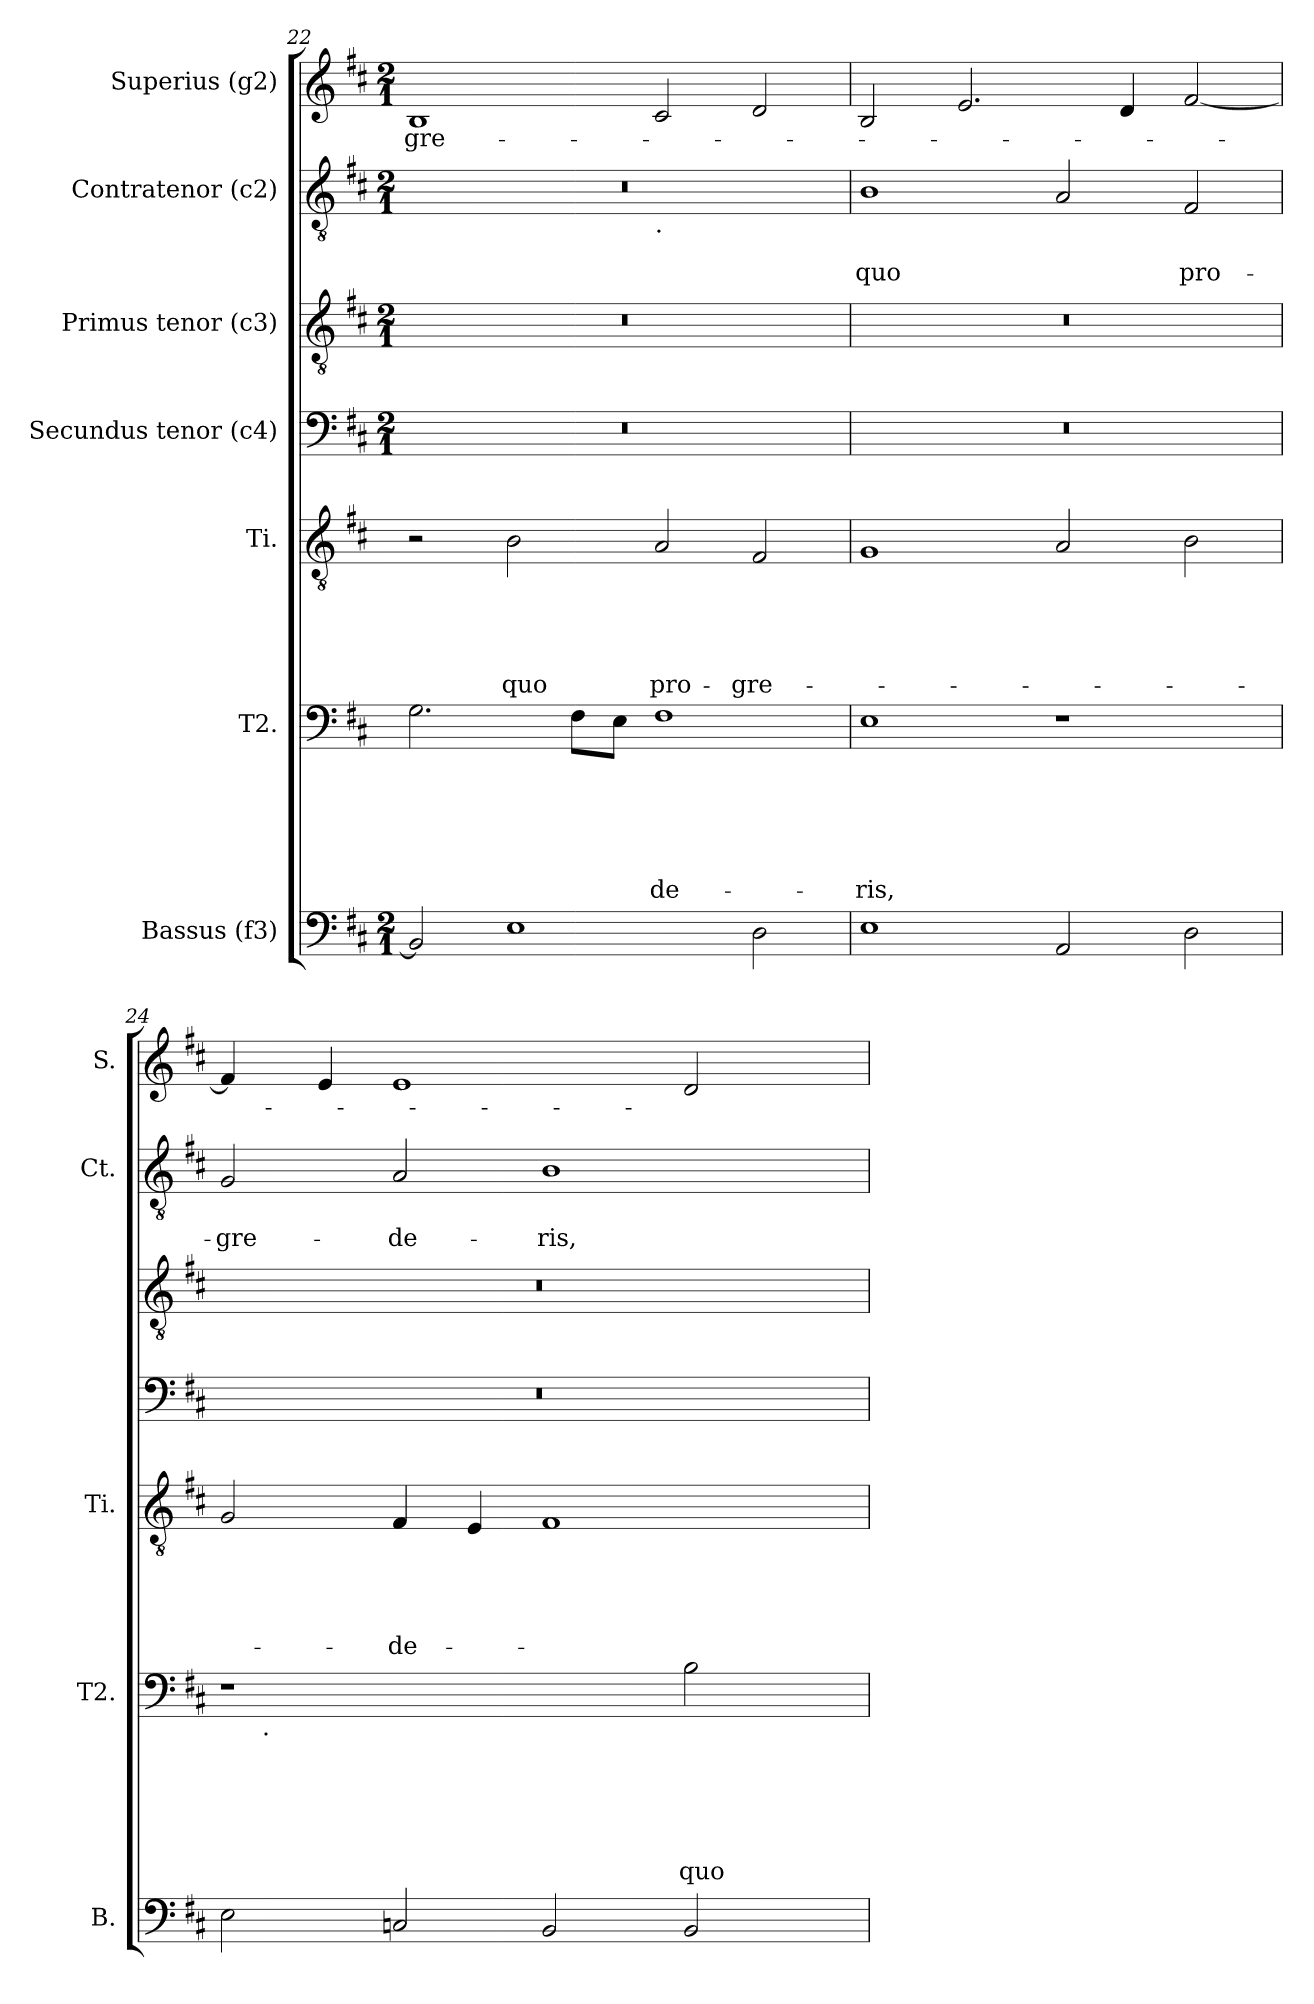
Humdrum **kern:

**kern	**kern	**text	**text	**text	**text	**text	**text	**kern	**text	**text	**text	**text	**text	**kern	**kern	**kern	**text	**text	**kern	**text
*part7	*part6	*part6	*part6	*part6	*part6	*part6	*part6	*part5	*part5	*part5	*part5	*part5	*part5	*part4	*part3	*part2	*part2	*part2	*part1	*part1
*staff7	*staff6	*staff6	*staff6	*staff6	*staff6	*staff6	*staff6	*staff5	*staff5	*staff5	*staff5	*staff5	*staff5	*staff4	*staff3	*staff2	*staff2	*staff2	*staff1	*staff1
*I"Bassus (f3)	*I"T2.	*	*	*	*	*	*	*I"Ti.	*	*	*	*	*	*I"Secundus tenor (c4)	*I"Primus tenor (c3)	*I"Contratenor (c2)	*	*	*I"Superius (g2)	*
*I'B.	*I'T2.	*	*	*	*	*	*	*I'Ti.	*	*	*	*	*	*	*	*I'Ct.	*	*	*I'S.	*
*clefF4	*clefF4	*	*	*	*	*	*	*clefGv2	*	*	*	*	*	*clefF4	*clefGv2	*clefGv2	*	*	*clefG2	*
*k[f#c#]	*k[f#c#]	*	*	*	*	*	*	*k[f#c#]	*	*	*	*	*	*k[f#c#]	*k[f#c#]	*k[f#c#]	*	*	*k[f#c#]	*
*D:	*D:	*	*	*	*	*	*	*D:	*	*	*	*	*	*D:	*D:	*D:	*	*	*D:	*
*M2/1	*	*	*	*	*	*	*	*	*	*	*	*	*	*M2/1	*M2/1	*M2/1	*	*	*M2/1	*
=22	=22	=22	=22	=22	=22	=22	=22	=22	=22	=22	=22	=22	=22	=22	=22	=22	=22	=22	=22	=22
!	!	!	!	!	!	!	!	!	!	!	!	!	!	!	!	!	!	!	!	!LO:LY:b
*	*	*	*	*	*	*	*	*	*	*	*	*	*	*	*	*^	*	*	*	*
2BB/]	2.G\	.	.	.	.	.	.	2r	.	.	.	.	.	0r	0r	0r	1ryy	.	.	1B	-gre-
!	!	!	!	!	!	!	!	!	!	!	!	!	!LO:LY:b	!	!	!	!	!	!	!	!
1E	.	.	.	.	.	.	.	2B\	.	.	.	.	quo	.	.	.	.	.	.	.	.
.	8F#\L	.	.	.	.	.	.	.	.	.	.	.	.	.	.	.	.	.	.	.	.
.	8E\J	.	.	.	.	.	.	.	.	.	.	.	.	.	.	.	.	.	.	.	.
!	!	!	!	!	!	!	!	!	!	!	!	!	!	!	!	!	!LO:TX:b:t=.	!	!	!	!
!	!	!	!	!	!	!	!LO:LY:b	!	!	!	!	!	!LO:LY:b	!	!	!	!	!	!	!	!
.	1F#	.	.	.	.	.	-de-	2A/	.	.	.	.	pro-	.	.	.	1ryy	.	.	2c#/	.
!	!	!	!	!	!	!	!	!	!	!	!	!	!LO:LY:b	!	!	!	!	!	!	!	!
2D\	.	.	.	.	.	.	.	2F#/	.	.	.	.	-gre-	.	.	.	.	.	.	2d/	.
!!LO:LB:g=z
=23	=23	=23	=23	=23	=23	=23	=23	=23	=23	=23	=23	=23	=23	=23	=23	=23	=23	=23	=23	=23	=23
!	!	!	!	!	!	!	!LO:LY:b	!	!	!	!	!	!	!	!	!	!	!	!LO:LY:b	!	!
*	*	*	*	*	*	*	*	*	*	*	*	*	*	*	*	*v	*v	*	*	*	*
1E	1E	.	.	.	.	.	-ris,	1G	.	.	.	.	.	0r	0r	1B	.	quo	2B/	.
.	.	.	.	.	.	.	.	.	.	.	.	.	.	.	.	.	.	.	2.e/	.
2AA/	1r	.	.	.	.	.	.	2A/	.	.	.	.	.	.	.	2A/	.	.	.	.
.	.	.	.	.	.	.	.	.	.	.	.	.	.	.	.	.	.	.	4d/	.
!	!	!	!	!	!	!	!	!	!	!	!	!	!	!	!	!	!	!LO:LY:b	!	!
2D\	.	.	.	.	.	.	.	2B\	.	.	.	.	.	.	.	2F#/	.	pro-	[<2f#/	.
=24	=24	=24	=24	=24	=24	=24	=24	=24	=24	=24	=24	=24	=24	=24	=24	=24	=24	=24	=24	=24
!	!	!	!	!	!	!	!	!	!	!	!	!	!	!	!	!	!	!LO:LY:b	!	!
*	*^	*	*	*	*	*	*	*	*	*	*	*	*	*	*	*	*	*	*	*
2E\	1r	16.ryy	.	.	.	.	.	.	2G/	.	.	.	.	.	0r	0r	2G/	.	-gre-	4f#/]	.
!	!	!LO:TX:b:t=.	!	!	!	!	!	!	!	!	!	!	!	!	!	!	!	!	!	!	!
.	.	1ryy	.	.	.	.	.	.	.	.	.	.	.	.	.	.	.	.	.	.	.
.	.	.	.	.	.	.	.	.	.	.	.	.	.	.	.	.	.	.	.	4e/	.
!	!	!	!	!	!	!	!	!	!	!	!	!	!	!LO:LY:b	!	!	!	!	!LO:LY:b	!	!
2C/	.	.	.	.	.	.	.	.	4F#/	.	.	.	.	-de-	.	.	2A/	.	-de-	1e	.
.	.	.	.	.	.	.	.	.	4E/	.	.	.	.	.	.	.	.	.	.	.	.
!	!	!	!	!	!	!	!	!	!	!	!	!	!	!	!	!	!	!	!LO:LY:b	!	!
2BB/	2ryy	.	.	.	.	.	.	.	1F#	.	.	.	.	.	.	.	1B	.	-ris,	.	.
.	.	2ryy	.	.	.	.	.	.	.	.	.	.	.	.	.	.	.	.	.	.	.
!	!	!	!	!	!	!	!	!LO:LY:b	!	!	!	!	!	!	!	!	!	!	!	!	!
2BB/	2B\	.	.	.	.	.	.	quo	.	.	.	.	.	.	.	.	.	.	.	2d/	.
.	.	4ryy	.	.	.	.	.	.	.	.	.	.	.	.	.	.	.	.	.	.	.
.	.	8ryy	.	.	.	.	.	.	.	.	.	.	.	.	.	.	.	.	.	.	.
.	.	32ryy	.	.	.	.	.	.	.	.	.	.	.	.	.	.	.	.	.	.	.
*	*v	*v	*	*	*	*	*	*	*	*	*	*	*	*	*	*	*	*	*	*	*
=	=	=	=	=	=	=	=	=	=	=	=	=	=	=	=	=	=	=	=	=
*-	*-	*-	*-	*-	*-	*-	*-	*-	*-	*-	*-	*-	*-	*-	*-	*-	*-	*-	*-	*-
